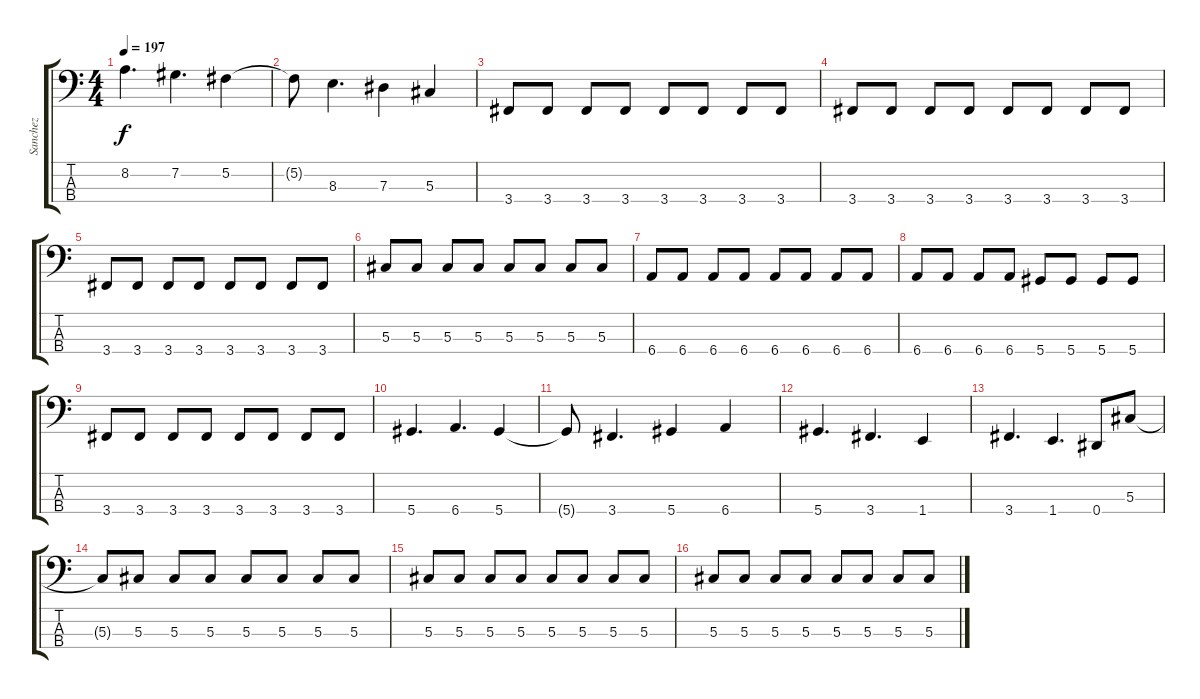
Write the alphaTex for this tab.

\track ("Sanchez" "Sanchez") {instrument electricbassfinger}
\staff {score tabs}
\tuning (Gb2 Db2 Ab1 Eb1) {hide}
\ts (4 4)
\tempo 197
\clef f4
\ks c
8.2.4{d dy f} 7.2.4{d} 5.2.4 |
5.2{t}.8 8.3.4{d} 7.3.4 5.3.4 |
3.4.8 3.4.8 3.4.8 3.4.8 3.4.8 3.4.8 3.4.8 3.4.8 |
3.4.8 3.4.8 3.4.8 3.4.8 3.4.8 3.4.8 3.4.8 3.4.8 |
3.4.8 3.4.8 3.4.8 3.4.8 3.4.8 3.4.8 3.4.8 3.4.8 |
5.3.8 5.3.8 5.3.8 5.3.8 5.3.8 5.3.8 5.3.8 5.3.8 |
6.4.8 6.4.8 6.4.8 6.4.8 6.4.8 6.4.8 6.4.8 6.4.8 |
6.4.8 6.4.8 6.4.8 6.4.8 5.4.8 5.4.8 5.4.8 5.4.8 |
3.4.8 3.4.8 3.4.8 3.4.8 3.4.8 3.4.8 3.4.8 3.4.8 |
5.4.4{d} 6.4.4{d} 5.4.4 |
5.4{t}.8 3.4.4{d} 5.4.4 6.4.4 |
5.4.4{d} 3.4.4{d} 1.4.4 |
3.4.4{d} 1.4.4{d} 0.4.8 5.3.8 |
5.3{t}.8 5.3.8 5.3.8 5.3.8 5.3.8 5.3.8 5.3.8 5.3.8 |
5.3.8 5.3.8 5.3.8 5.3.8 5.3.8 5.3.8 5.3.8 5.3.8 |
5.3.8 5.3.8 5.3.8 5.3.8 5.3.8 5.3.8 5.3.8 5.3.8
